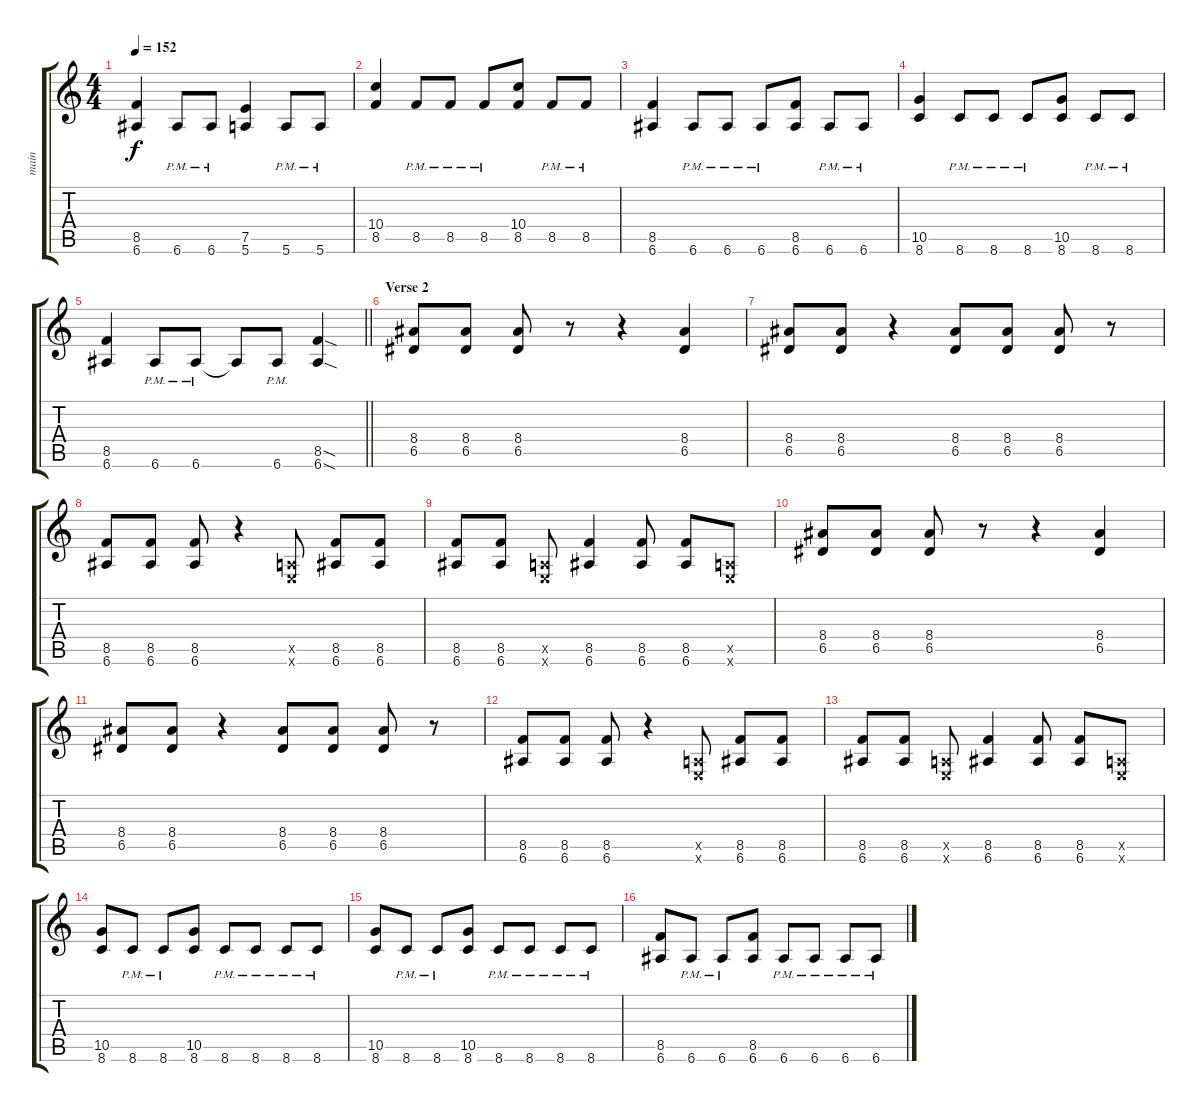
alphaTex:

\track ("main" "main") {instrument distortionguitar}
\staff {score tabs}
\tuning (E4 B3 G3 D3 A2 E2) {hide}
\ts (4 4)
\tempo 152
\clef g2
\ks c
(8.5 6.6).4{dy f} 6.6{pm}.8 6.6{pm}.8 (7.5 5.6).4 5.6{pm}.8 5.6{pm}.8 |
(10.4 8.5).4 8.5{pm}.8 8.5{pm}.8 8.5{pm}.8 (10.4 8.5).8 8.5{pm}.8 8.5{pm}.8 |
(8.5 6.6).4 6.6{pm}.8 6.6{pm}.8 6.6{pm}.8 (8.5 6.6).8 6.6{pm}.8 6.6{pm}.8 |
(10.5 8.6).4 8.6{pm}.8 8.6{pm}.8 8.6{pm}.8 (10.5 8.6).8 8.6{pm}.8 8.6{pm}.8 |
\barLineRight lightlight
(8.5 6.6).4 6.6{pm}.8 6.6{pm}.8 6.6{t}.8 6.6{pm}.8 (8.5{sod} 6.6{sod}).4 |
\section ("" "Verse 2")
(8.4 6.5).8 (8.4 6.5).8 (8.4 6.5).8 r.8 r.4 (8.4 6.5).4 |
(8.4 6.5).8 (8.4 6.5).8 r.4 (8.4 6.5).8 (8.4 6.5).8 (8.4 6.5).8 r.8 |
(8.5 6.6).8 (8.5 6.6).8 (8.5 6.6).8 r.4 (0.5{x} 0.6{x}).8 (8.5 6.6).8 (8.5 6.6).8 |
(8.5 6.6).8 (8.5 6.6).8 (0.5{x} 0.6{x}).8 (8.5 6.6).4 (8.5 6.6).8 (8.5 6.6).8 (0.5{x} 0.6{x}).8 |
(8.4 6.5).8 (8.4 6.5).8 (8.4 6.5).8 r.8 r.4 (8.4 6.5).4 |
(8.4 6.5).8 (8.4 6.5).8 r.4 (8.4 6.5).8 (8.4 6.5).8 (8.4 6.5).8 r.8 |
(8.5 6.6).8 (8.5 6.6).8 (8.5 6.6).8 r.4 (0.5{x} 0.6{x}).8 (8.5 6.6).8 (8.5 6.6).8 |
(8.5 6.6).8 (8.5 6.6).8 (0.5{x} 0.6{x}).8 (8.5 6.6).4 (8.5 6.6).8 (8.5 6.6).8 (0.5{x} 0.6{x}).8 |
(10.5 8.6).8 8.6{pm}.8 8.6{pm}.8 (10.5 8.6).8 8.6{pm}.8 8.6{pm}.8 8.6{pm}.8 8.6{pm}.8 |
(10.5 8.6).8 8.6{pm}.8 8.6{pm}.8 (10.5 8.6).8 8.6{pm}.8 8.6{pm}.8 8.6{pm}.8 8.6{pm}.8 |
(8.5 6.6).8 6.6{pm}.8 6.6{pm}.8 (8.5 6.6).8 6.6{pm}.8 6.6{pm}.8 6.6{pm}.8 6.6{pm}.8
